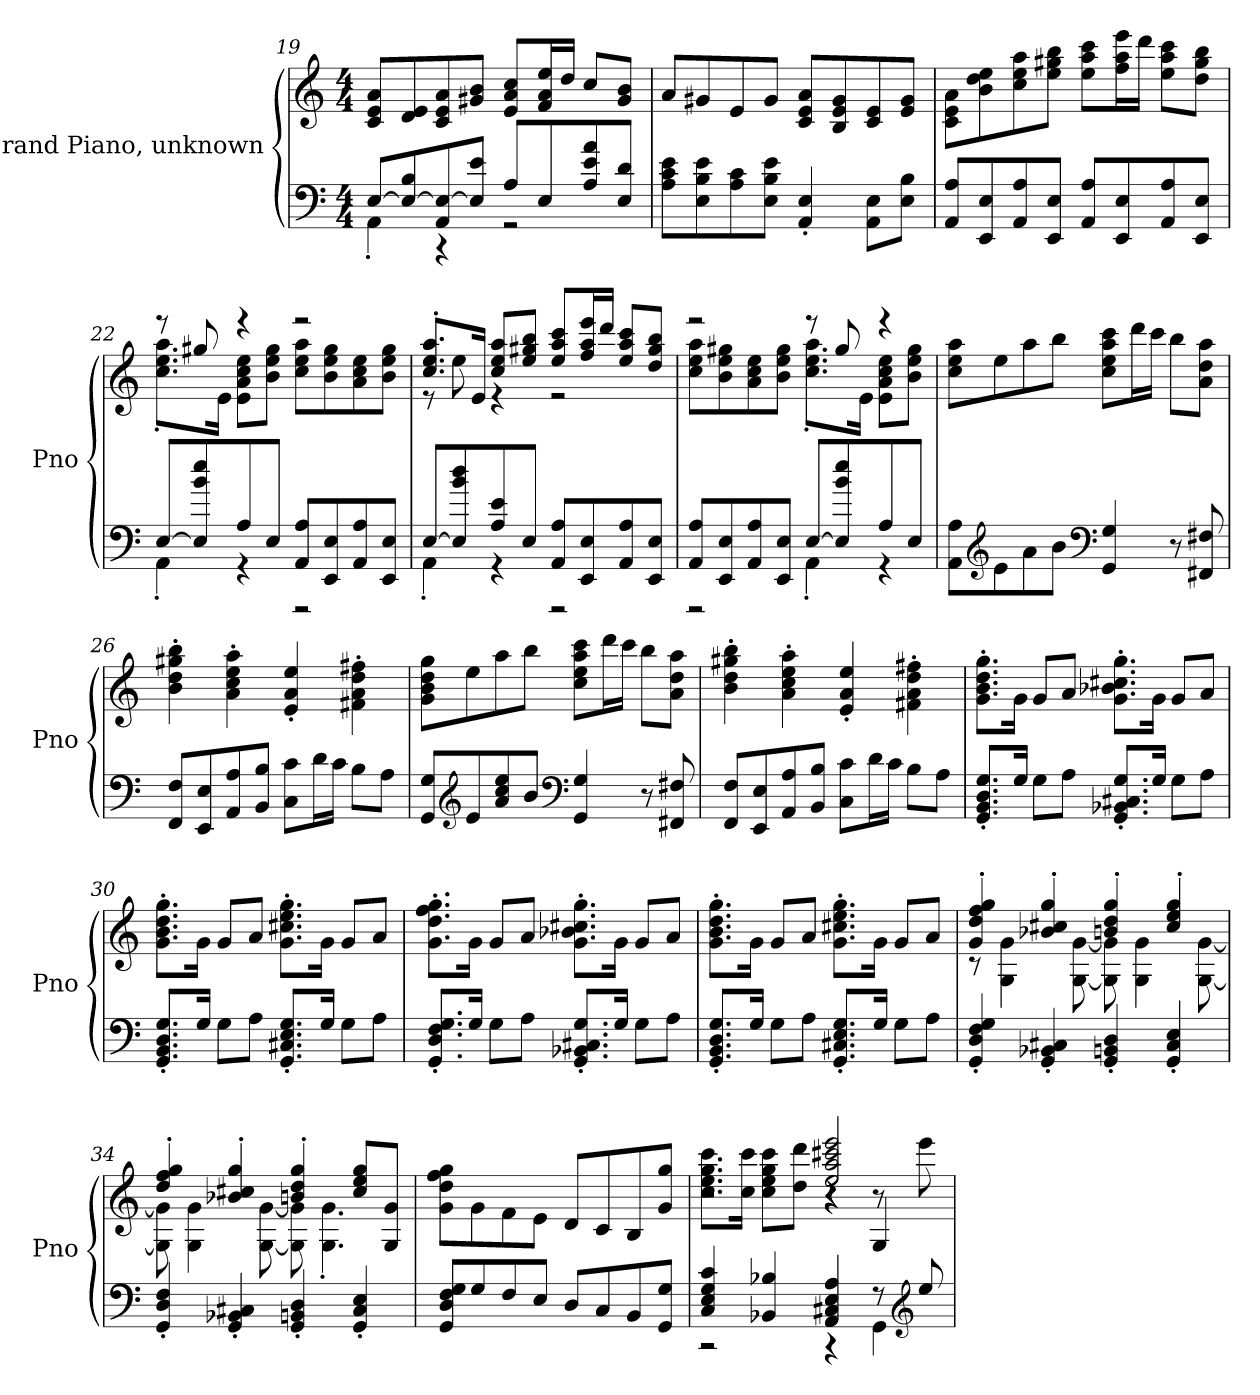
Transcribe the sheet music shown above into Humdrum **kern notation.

**kern	**kern
*part1	*part1
*staff2	*staff1
*I"Grand Piano, unknown	*
*I'Pno	*
*clefF4	*clefG2
*k[]	*k[]
*M4/4	*M4/4
=19	=19
*^	*
[8E/L	4AA'\	8c/ 8e/ 8a/L
8E/_ 8B/	.	8d/ 8e/
8AA/ 8E/_	4r	8c/ 8e/ 8a/
8E/] 8e/J	.	8g#X/ 8b/J
8A/L	2r	8e/ 8a/ 8cc/L
8E/	.	16f/ 16a/ 16ee/L
.	.	16dd/JJ
8A/ 8e/ 8a/	.	8cc/L
8E/ 8d/J	.	8g#/ 8b/J
*v	*v	*
=20	=20
8A\ 8c\ 8e\L	8a/L
8E\ 8B\ 8e\	8g#X/
8A\ 8c\	8e/
8E\ 8B\ 8e\J	8g#/J
4AA/' 4E/'	8c/ 8e/ 8a/L
.	8B/ 8e/ 8g#/
8AA\ 8E\L	8c/ 8e/
8E\ 8B\J	8e/ 8g#/J
!!LO:LB:g=z
=21	=21
8AA/ 8A/L	8c\ 8e\ 8a\L
8EE/ 8E/	8b\ 8dd\ 8ee\
8AA/ 8A/	8cc\ 8ee\ 8aa\
8EE/ 8E/J	8ee\ 8gg#X\ 8bb\J
8AA/ 8A/L	8ee\ 8aa\ 8ccc\L
8EE/ 8E/	16ff\ 16aa\ 16eee\L
.	16ddd\JJ
8AA/ 8A/	8ee\ 8aa\ 8ccc\L
8EE/ 8E/J	8dd\ 8gg#\ 8bb\J
=22	=22
*^	*^
[8E/L	4AA'\	8r	8.cc\' 8.ee\' 8.aa\'L
8E/] 8b/ 8ee/	.	8gg#X/	.
.	.	.	16e\Jk
8A/	4r	4r	8e\ 8a\ 8cc\ 8ee\L
8E/J	.	.	8b\ 8ee\ 8gg#\J
8AA/ 8A/L	2r	2r	8cc\ 8ee\ 8aa\L
8EE/ 8E/	.	.	8b\ 8ee\ 8gg#\
8AA/ 8A/	.	.	8a\ 8cc\ 8ee\
8EE/ 8E/J	.	.	8b\ 8ee\ 8gg#\J
=23	=23	=23	=23
[8E/L	4AA'\	8.cc/' 8.ee/' 8.aa/'L	8r
8E/] 8b/ 8dd/	.	.	8ee\
.	.	16e/Jk	.
8A/ 8e/	4r	8cc/ 8ee/ 8aa/L	4r
8E/J	.	8ee/ 8gg#X/ 8bb/J	.
8AA/ 8A/L	2r	8ee/ 8aa/ 8ccc/L	2r
8EE/ 8E/	.	16ff/ 16aa/ 16eee/L	.
.	.	16ddd/JJ	.
8AA/ 8A/	.	8ee/ 8aa/ 8ccc/L	.
8EE/ 8E/J	.	8dd/ 8gg#/ 8bb/J	.
!!LO:LB:g=z	!!
=24	=24	=24	=24
8AA/ 8A/L	2r	2r	8cc\ 8ee\ 8aa\L
8EE/ 8E/	.	.	8b\ 8ee\ 8gg#X\
8AA/ 8A/	.	.	8a\ 8cc\ 8ee\
8EE/ 8E/J	.	.	8b\ 8ee\ 8gg#\J
[8E/L	4AA'\	8r	8.cc\' 8.ee\' 8.aa\'L
8E/] 8b/ 8ee/	.	8gg#/	.
.	.	.	16e\Jk
8A/	4r	4r	8e\ 8a\ 8cc\ 8ee\L
8E/J	.	.	8b\ 8ee\ 8gg#\J
*v	*v	*	*
*	*v	*v
=25	=25
8AA\ 8A\L	8cc\ 8ee\ 8aa\L
*clefG2	*
8e\	8ee\
8a\	8aa\
8b\J	8bb\J
*clefF4	*
4GG/ 4G/	8cc\ 8ee\ 8aa\ 8ccc\L
.	16ddd\L
.	16ccc\JJ
8r	8bb\L
8FF#X/ 8F#X/	8a\ 8dd\ 8aa\J
=26	=26
8FF/ 8F/L	4b\' 4dd\' 4gg#X\' 4bb\'
8EE/ 8E/	.
8AA/ 8A/	4a\' 4cc\' 4ee\' 4aa\'
8BB/ 8B/J	.
8C\ 8c\L	4e/' 4a/' 4ee/'
16d\L	.
16c\JJ	.
8B\L	4f#X\' 4a\' 4dd\' 4ff#X\'
8A\J	.
!!LO:LB:g=z
=27	=27
8GG/ 8G/L	8g\ 8b\ 8dd\ 8gg\L
*clefG2	*
8e/	8ee\
8a/ 8cc/ 8ee/	8aa\
8b/J	8bb\J
*clefF4	*
4GG/ 4G/	8cc\ 8ee\ 8aa\ 8ccc\L
.	16ddd\L
.	16ccc\JJ
8r	8bb\L
8FF#X/ 8F#X/	8a\ 8dd\ 8aa\J
=28	=28
8FF/ 8F/L	4b\' 4dd\' 4gg#X\' 4bb\'
8EE/ 8E/	.
8AA/ 8A/	4a\' 4cc\' 4ee\' 4aa\'
8BB/ 8B/J	.
8C\ 8c\L	4e/' 4a/' 4ee/'
16d\L	.
16c\JJ	.
8B\L	4f#X\' 4a\' 4dd\' 4ff#X\'
8A\J	.
=29	=29
8.GG/' 8.BB/' 8.D/' 8.G/'L	8.g\' 8.b\' 8.dd\' 8.gg\'L
16G/Jk	16g\Jk
8G\L	8g/L
8A\J	8a/J
8.GG/' 8.BB-X/' 8.C#X/' 8.G/'L	8.g\' 8.b-X\' 8.cc#X\' 8.gg\'L
16G/Jk	16g\Jk
8G\L	8g/L
8A\J	8a/J
!!LO:PB:g=z
=30	=30
8.GG/' 8.BB/' 8.D/' 8.G/'L	8.g\' 8.b\' 8.dd\' 8.gg\'L
16G/Jk	16g\Jk
8G\L	8g/L
8A\J	8a/J
8.GG/' 8.C#X/' 8.E/' 8.G/'L	8.g\' 8.cc#X\' 8.ee\' 8.gg\'L
16G/Jk	16g\Jk
8G\L	8g/L
8A\J	8a/J
=31	=31
8.GG/' 8.D/' 8.F/' 8.G/'L	8.g\' 8.dd\' 8.ff\' 8.gg\'L
16G/Jk	16g\Jk
8G\L	8g/L
8A\J	8a/J
8.GG/' 8.BB-X/' 8.C#X/' 8.G/'L	8.g\' 8.b-X\' 8.cc#X\' 8.gg\'L
16G/Jk	16g\Jk
8G\L	8g/L
8A\J	8a/J
=32	=32
8.GG/' 8.BB/' 8.D/' 8.G/'L	8.g\' 8.b\' 8.dd\' 8.gg\'L
16G/Jk	16g\Jk
8G\L	8g/L
8A\J	8a/J
8.GG/' 8.C#X/' 8.E/' 8.G/'L	8.g\' 8.cc#X\' 8.ee\' 8.gg\'L
16G/Jk	16g\Jk
8G\L	8g/L
8A\J	8a/J
=33	=33
*	*^
4GG/' 4D/' 4F/' 4G/'	4g/' 4dd/' 4ff/' 4gg/'	8r
.	.	4G\ 4g\
4GG/' 4BB-X/' 4C#X/'	4b-X/' 4cc#X/' 4gg/'	.
.	.	[8G\ [8g\
4GG/' 4BBn/' 4D/'	4bn/' 4dd/' 4gg/'	8G\] 8g\]
.	.	4G\ 4g\
4GG/' 4C#/' 4E/'	4cc#/' 4ee/' 4gg/'	.
.	.	[8G\ [8g\
!!LO:LB:g=z	!!
=34	=34	=34
4GG/' 4D/' 4F/'	4dd/' 4ff/' 4gg/'	8G\] 8g\]
.	.	4G\ 4g\
4GG/' 4BB-X/' 4C#X/'	4b-X/' 4cc#X/' 4gg/'	.
.	.	[8G\ [8g\
4GG/' 4BBn/' 4D/'	4bn/' 4dd/' 4gg/'	8G\] 8g\]
.	.	4.G\' 4.g\'
4GG/' 4C#/' 4E/'	8cc#/ 8ee/ 8gg/L	.
.	8G/ 8g/J	.
*	*v	*v
=35	=35
8GG/ 8D/ 8F/ 8G/L	8g\ 8dd\ 8ff\ 8gg\L
8G/	8g\
8F/	8f\
8E/J	8e\J
8D/L	8d/L
8C/	8c/
8BB/	8B/
8GG/ 8G/J	8g/ 8gg/J
=36	=36
*^	*^
*	*	*	*^
4C/ 4E/ 4G/ 4c/	2r	2r	8.cc\ 8.ee\ 8.gg\ 8.ccc\L	2r
.	.	.	16cc\ 16ccc\Jk	.
4BB-X/ 4B-X/	.	.	8cc\ 8ee\ 8gg\ 8ccc\L	.
.	.	.	8dd\ 8ddd\J	.
4AA/ 4C#X/ 4E/ 4A/	4r	2ee/ 2aa/ 2ccc#X/ 2eee/	4r	4r
8r	4GG\	.	8r	4G/
*clefG2	*	*	*	*
8ee/	.	.	8eee\	.
*v	*v	*	*	*
*	*v	*v	*v
=	=
*-	*-
